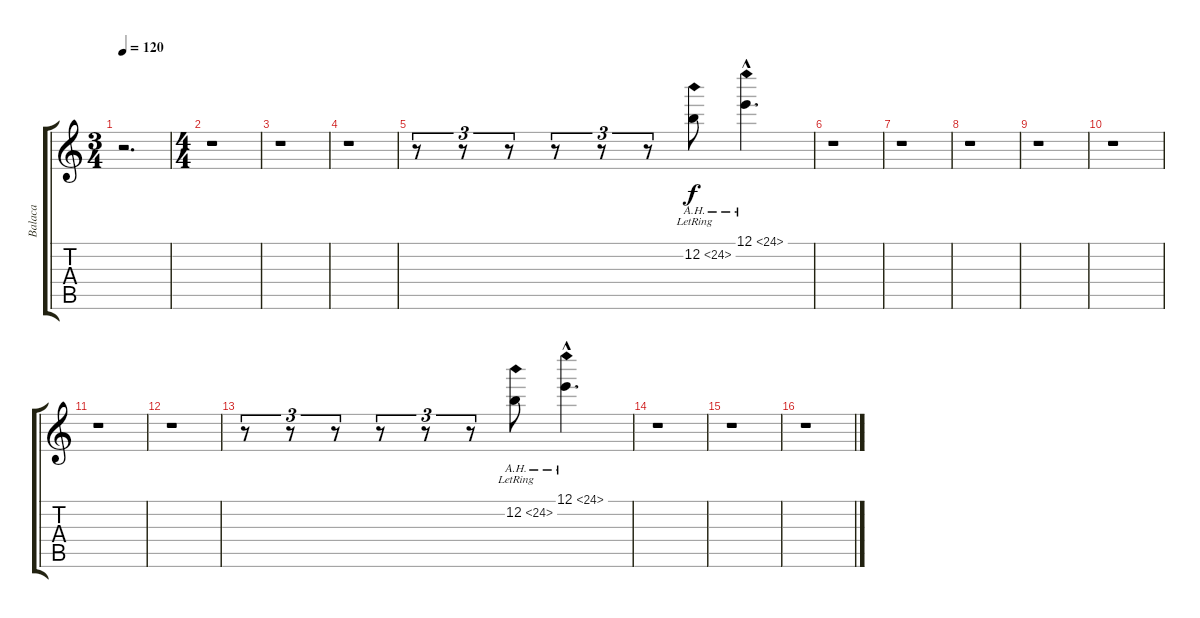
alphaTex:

\track ("Balaca" "Balaca") {instrument distortionguitar}
\staff {score tabs}
\tuning (E4 B3 G3 D3 A2 E2) {hide}
\ts (3 4)
\tempo 120
\clef g2
\ks c
r.2{d dy f instrument distortionguitar} |
\ts (4 4)
r.1 |
r.1 |
r.1 |
r.8{tu (3 2)} r.8{tu (3 2)} r.8{tu (3 2)} r.8{tu (3 2)} r.8{tu (3 2)} r.8{tu (3 2)} 12.2{ah 12 lr}.8 12.1{ah 12 hac}.4{d} |
r.1 |
r.1 |
r.1 |
r.1 |
r.1 |
r.1 |
r.1 |
r.8{tu (3 2)} r.8{tu (3 2)} r.8{tu (3 2)} r.8{tu (3 2)} r.8{tu (3 2)} r.8{tu (3 2)} 12.2{ah 12 lr}.8 12.1{ah 12 hac}.4{d} |
r.1 |
r.1 |
r.1
